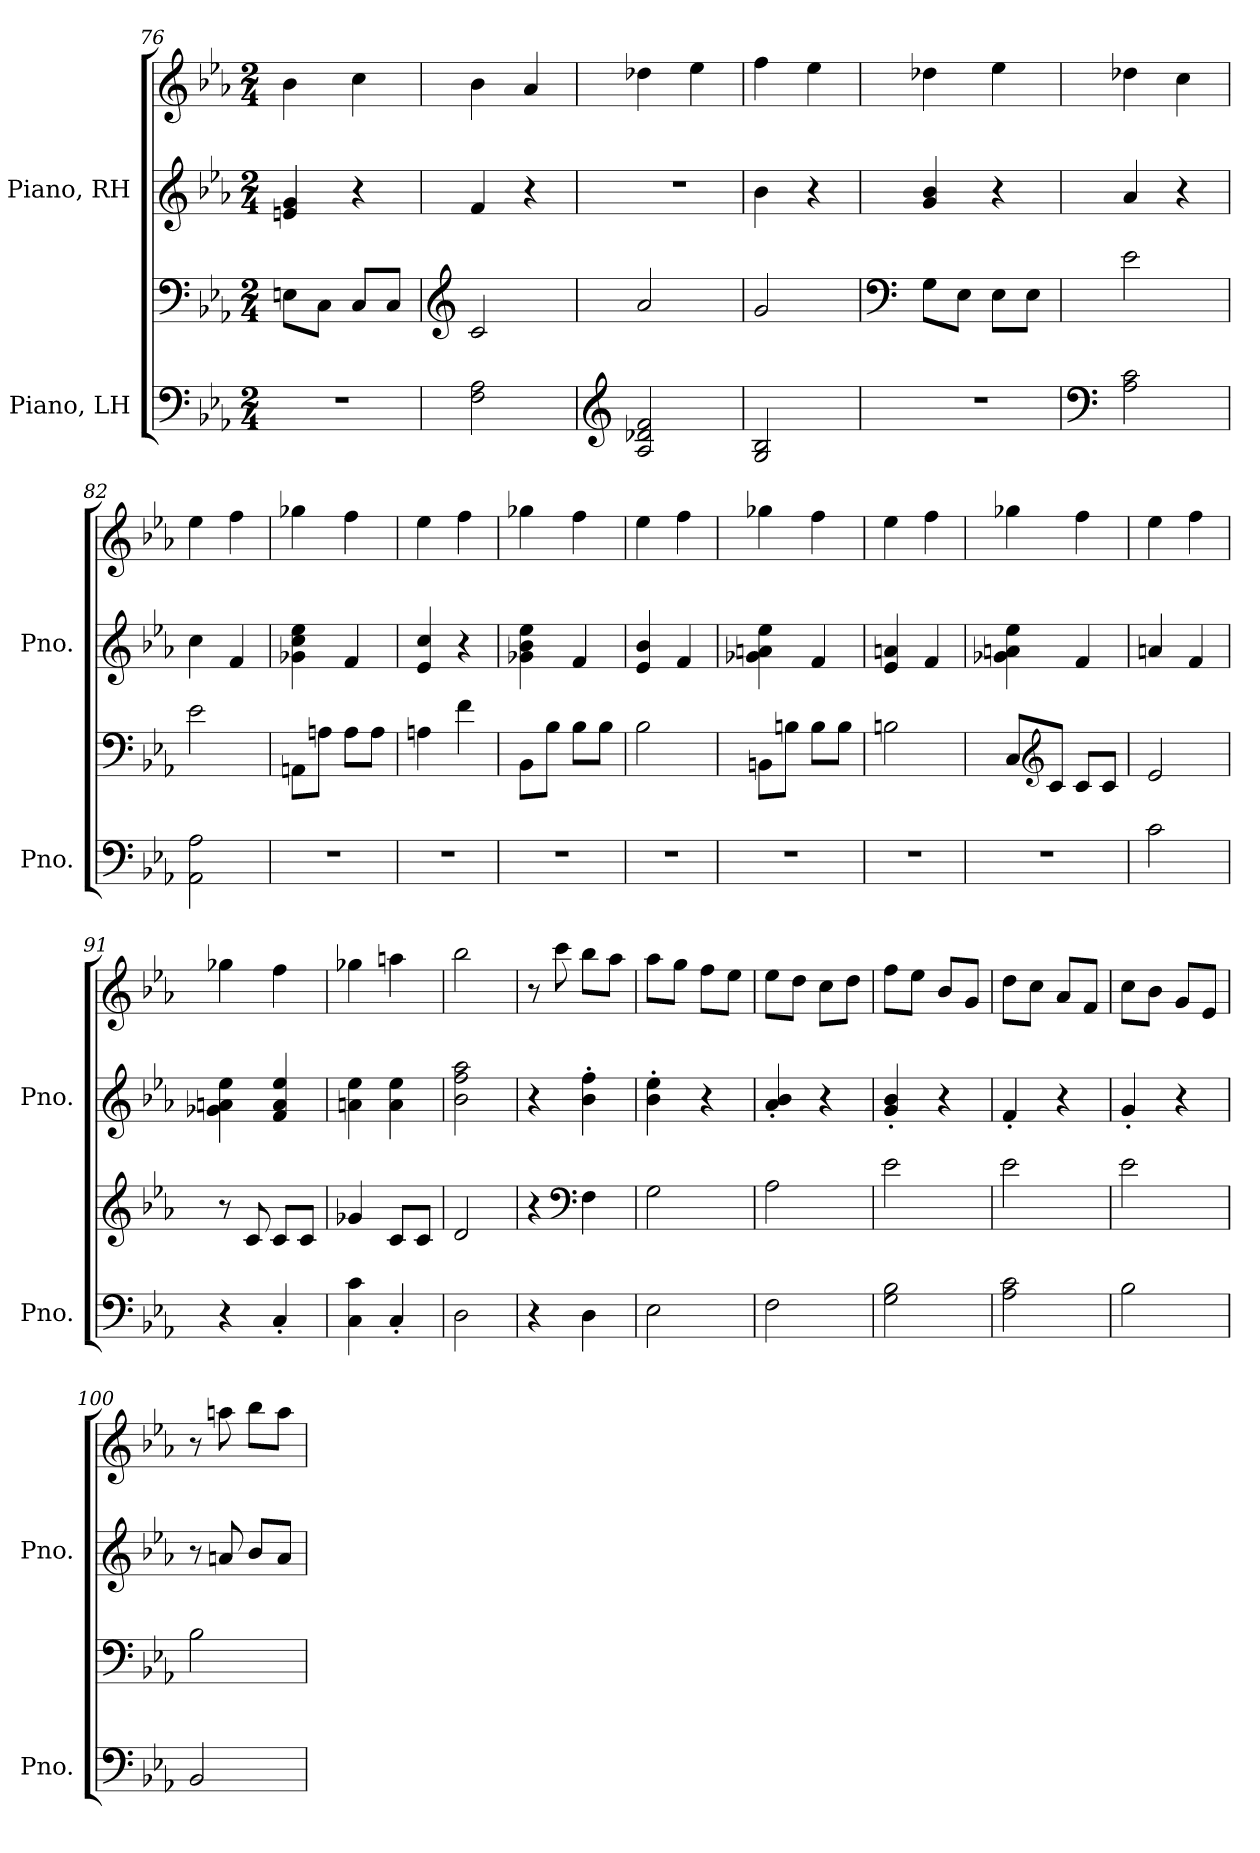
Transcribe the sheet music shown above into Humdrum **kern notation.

**kern	**kern	**kern	**kern
*part2	*part2	*part1	*part1
*staff4	*staff3	*staff2	*staff1
*I"Piano, LH	*	*I"Piano, RH	*
*I'Pno.	*	*I'Pno.	*
*clefF4	*clefF4	*clefG2	*clefG2
*k[b-e-a-]	*k[b-e-a-]	*k[b-e-a-]	*k[b-e-a-]
*M2/4	*M2/4	*M2/4	*M2/4
=76	=76	=76	=76
2r	8En\L	4en/ 4g/	4b-\
.	8C\J	.	.
.	8C/L	4r	4cc\
.	8C/J	.	.
=77	=77	=77	=77
*	*clefG2	*	*
2F\ 2A-\	2c/	4f/	4b-\
.	.	4r	4a-/
=78	=78	=78	=78
*clefG2	*	*	*
2A-/ 2d-X/ 2f/	2a-/	2r	4dd-X\
.	.	.	4ee-\
=79	=79	=79	=79
2G/ 2B-/	2g/	4b-\	4ff\
.	.	4r	4ee-\
!!LO:LB:g=z
=80	=80	=80	=80
*	*clefF4	*	*
2r	8G\L	4g/ 4b-/	4dd-X\
.	8E-\J	.	.
.	8E-\L	4r	4ee-\
.	8E-\J	.	.
=81	=81	=81	=81
*clefF4	*	*	*
2A-\ 2c\	2e-\	4a-/	4dd-X\
.	.	4r	4cc\
=82	=82	=82	=82
2AA-\ 2A-\	2e-\	4cc\	4ee-\
.	.	4f/	4ff\
=83	=83	=83	=83
2r	8AAn\L	4g-X\ 4cc\ 4ee-\	4gg-X\
.	8An\J	.	.
.	8A\L	4f/	4ff\
.	8A\J	.	.
=84	=84	=84	=84
2r	4An\	4e-/ 4cc/	4ee-\
.	4f\	4r	4ff\
=85	=85	=85	=85
2r	8BB-\L	4g-X\ 4b-\ 4ee-\	4gg-X\
.	8B-\J	.	.
.	8B-\L	4f/	4ff\
.	8B-\J	.	.
=86	=86	=86	=86
2r	2B-\	4e-/ 4b-/	4ee-\
.	.	4f/	4ff\
=87	=87	=87	=87
2r	8BBn\L	4g-X\ 4an\ 4ee-\	4gg-X\
.	8Bn\J	.	.
.	8B\L	4f/	4ff\
.	8B\J	.	.
=88	=88	=88	=88
2r	2Bn\	4e-/ 4an/	4ee-\
.	.	4f/	4ff\
!!LO:LB:g=z
=89	=89	=89	=89
2r	8C/L	4g-X\ 4an\ 4ee-\	4gg-X\
*	*clefG2	*	*
.	8c/J	.	.
.	8c/L	4f/	4ff\
.	8c/J	.	.
=90	=90	=90	=90
2c\	2e-/	4an/	4ee-\
.	.	4f/	4ff\
=91	=91	=91	=91
4r	8r	4g-X\ 4an\ 4ee-\	4gg-X\
.	8c/	.	.
4C'/	8c/L	4f/ 4a/ 4ee-/	4ff\
.	8c/J	.	.
=92	=92	=92	=92
4C\ 4c\	4g-X/	4an\ 4ee-\	4gg-X\
4C'/	8c/L	4a\ 4ee-\	4aan\
.	8c/J	.	.
=93	=93	=93	=93
2D\	2d/	2b-\ 2ff\ 2aa-\	2bb-\
=94	=94	=94	=94
4r	4r	4r	8r
.	.	.	8ccc\
*	*clefF4	*	*
4D\	4F\	4b-\' 4ff\'	8bb-\L
.	.	.	8aa-\J
=95	=95	=95	=95
2E-\	2G\	4b-\' 4ee-\'	8aa-\L
.	.	.	8gg\J
.	.	4r	8ff\L
.	.	.	8ee-\J
!!LO:PB:g=z
=96	=96	=96	=96
2F\	2A-\	4a-/' 4b-/'	8ee-\L
.	.	.	8dd\J
.	.	4r	8cc\L
.	.	.	8dd\J
=97	=97	=97	=97
2G\ 2B-\	2e-\	4g/' 4b-/'	8ff\L
.	.	.	8ee-\J
.	.	4r	8b-/L
.	.	.	8g/J
=98	=98	=98	=98
2A-\ 2c\	2e-\	4f'/	8dd\L
.	.	.	8cc\J
.	.	4r	8a-/L
.	.	.	8f/J
=99	=99	=99	=99
2B-\	2e-\	4g'/	8cc\L
.	.	.	8b-\J
.	.	4r	8g/L
.	.	.	8e-/J
=100	=100	=100	=100
2BB-/	2B-\	8r	8r
.	.	8an/	8aan\
.	.	8b-/L	8bb-\L
.	.	8a/J	8aa\J
=	=	=	=
*-	*-	*-	*-
